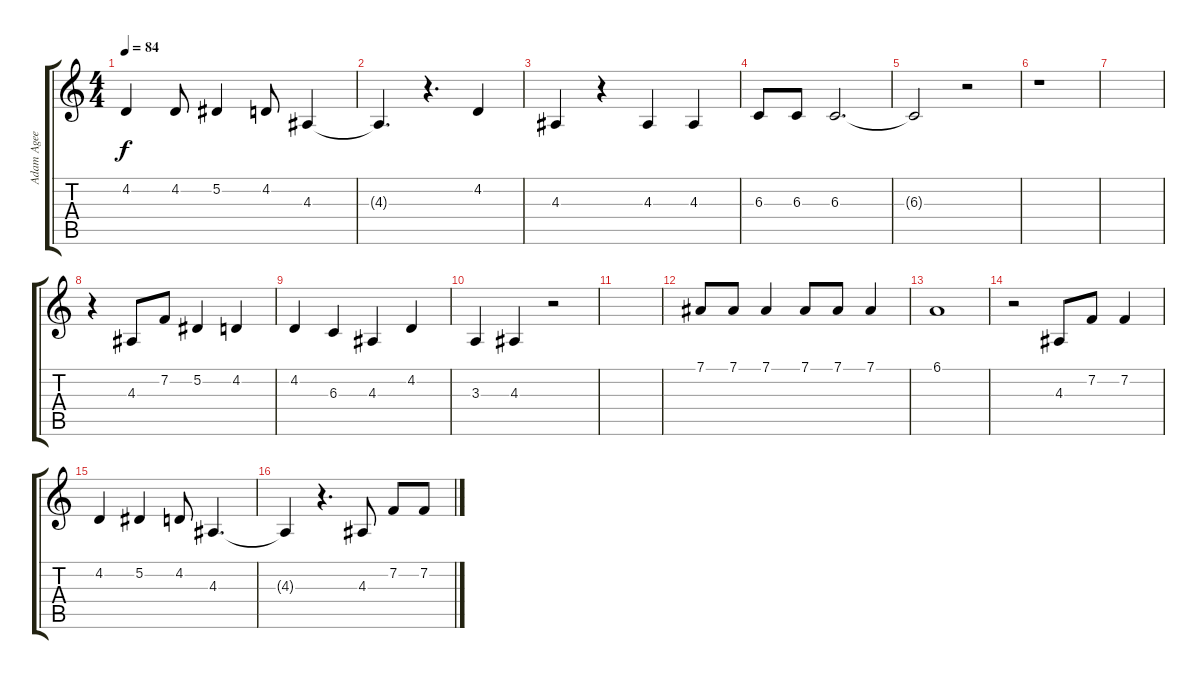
\track ("Adam Agee (vocals)" "Adam Agee ") {instrument baritonesax}
\staff {score tabs}
\tuning (Eb4 Bb3 Gb3 Db3 Ab2 Eb2) {hide}
\ts (4 4)
\tempo 84
\clef g2
\ks c
4.2.4{dy f} 4.2.8 5.2.4 4.2.8 4.3.4 |
4.3{t}.4{d} r.4{d} 4.2.4 |
4.3.4 r.4 4.3.4 4.3.4 |
6.3.8 6.3.8 6.3.2{d} |
6.3{t}.2 r.2 |
r.1 |
|
r.4 4.3.8 7.2.8 5.2.4 4.2.4 |
4.2.4 6.3.4 4.3.4 4.2.4 |
3.3.4 4.3.4 r.2 |
|
7.1.8 7.1.8 7.1.4 7.1.8 7.1.8 7.1.4 |
6.1.1 |
r.2 4.3.8 7.2.8 7.2.4 |
4.2.4 5.2.4 4.2.8 4.3.4{d} |
4.3{t}.4 r.4{d} 4.3.8 7.2.8 7.2.8
